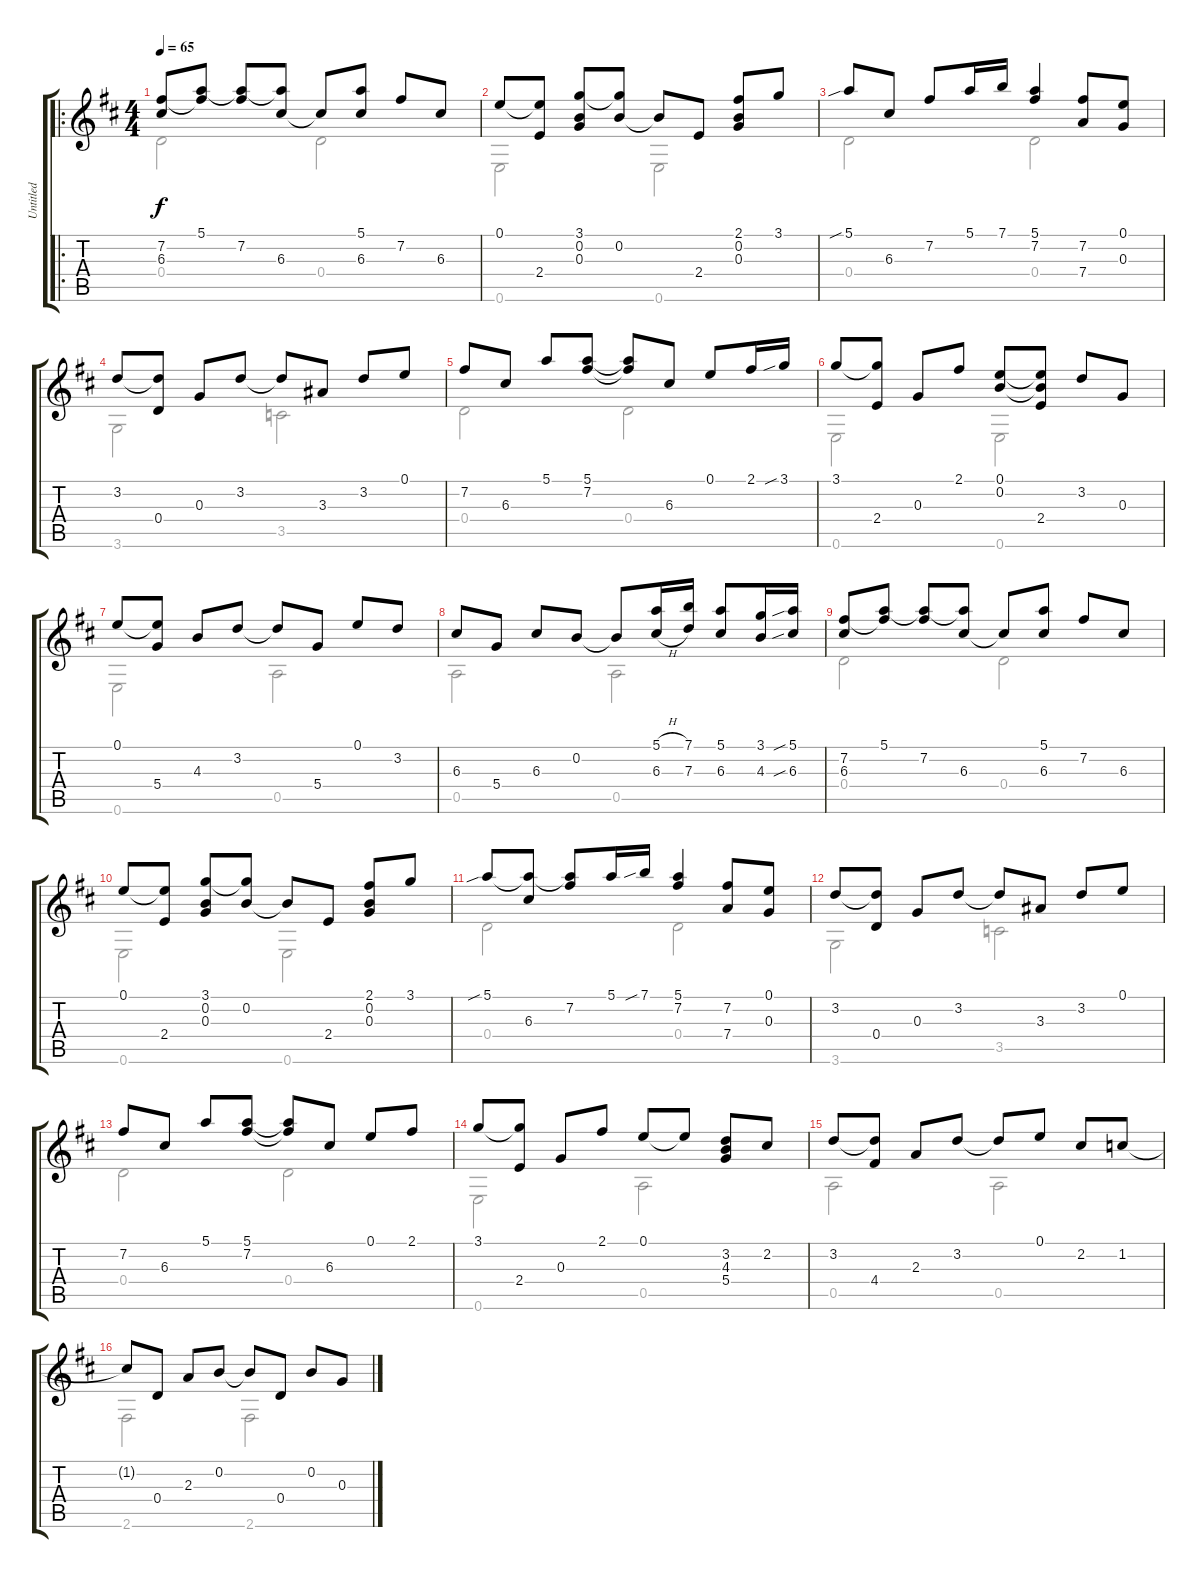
\track ("Untitled" "Untitled") {instrument acousticguitarnylon}
\staff {score tabs}
\tuning (E4 B3 G3 D3 A2 E2) {hide}
\voice
\ro
\ts (4 4)
\tempo 65
\clef g2
\ks d
(7.2 6.3).8{dy f instrument acousticguitarnylon} (5.1 7.2{t}).8 (5.1{t} 7.2).8 (5.1{t} 6.3).8 6.3{t}.8 (5.1 6.3).8 7.2.8 6.3.8 |
0.1.8 (0.1{t} 2.4).8 (3.1 0.2 0.3).8 (3.1{t} 0.2).8 0.2{t}.8 2.4.8 (2.1 0.2 0.3).8 3.1.8 |
5.1{sib}.8 6.3.8 7.2.8 5.1.16 7.1.16 (5.1 7.2).4 (7.2 7.4).8 (0.1 0.3).8 |
3.2.8 (3.2{t} 0.4).8 0.3.8 3.2.8 3.2{t}.8 3.3.8 3.2.8 0.1.8 |
7.2.8 6.3.8 5.1.8 (5.1 7.2).8 (5.1{t} 7.2{t}).8 6.3.8 0.1.8 2.1.16 3.1{sib}.16 |
3.1.8 (3.1{t} 2.4).8 0.3.8 2.1.8 (0.1 0.2).8 (0.1{t} 0.2{t} 2.4).8 3.2.8 0.3.8 |
0.1.8 (0.1{t} 5.4).8 4.3.8 3.2.8 3.2{t}.8 5.4.8 0.1.8 3.2.8 |
6.3.8 5.4.8 6.3.8 0.2.8 0.2{t}.8 (5.1{h} 6.3{h}).16 (7.1 7.3).16 (5.1 6.3).8 (3.1 4.3).16 (5.1{sib} 6.3{sib}).16 |
(7.2 6.3).8 (5.1 7.2{t}).8 (5.1{t} 7.2).8 (5.1{t} 6.3).8 6.3{t}.8 (5.1 6.3).8 7.2.8 6.3.8 |
0.1.8 (0.1{t} 2.4).8 (3.1 0.2 0.3).8 (3.1{t} 0.2).8 0.2{t}.8 2.4.8 (2.1 0.2 0.3).8 3.1.8 |
5.1{sib}.8 (5.1{t} 6.3).8 (5.1{t} 7.2).8 5.1.16 7.1{sib}.16 (5.1 7.2).4 (7.2 7.4).8 (0.1 0.3).8 |
3.2.8 (3.2{t} 0.4).8 0.3.8 3.2.8 3.2{t}.8 3.3.8 3.2.8 0.1.8 |
7.2.8 6.3.8 5.1.8 (5.1 7.2).8 (5.1{t} 7.2{t}).8 6.3.8 0.1.8 2.1.8 |
3.1.8 (3.1{t} 2.4).8 0.3.8 2.1.8 0.1.8 0.1{t}.8 (3.2 4.3 5.4).8 2.2.8 |
3.2.8 (3.2{t} 4.4).8 2.3.8 3.2.8 3.2{t}.8 0.1.8 2.2.8 1.2.8 |
1.2{t}.8 0.4.8 2.3.8 0.2.8 0.2{t}.8 0.4.8 0.2.8 0.3.8
\voice
\clef g2
\ottava regular
\simile none
\ks d
0.4.2{dy f} 0.4.2 |
0.6.2 0.6.2 |
0.4.2 0.4.2 |
3.6.2 3.5.2 |
0.4.2 0.4.2 |
0.6.2 0.6.2 |
0.6.2 0.5.2 |
0.5.2 0.5.2 |
0.4.2 0.4.2 |
0.6.2 0.6.2 |
0.4.2 0.4.2 |
3.6.2 3.5.2 |
0.4.2 0.4.2 |
0.6.2 0.5.2 |
0.5.2 0.5.2 |
2.6.2 2.6.2
